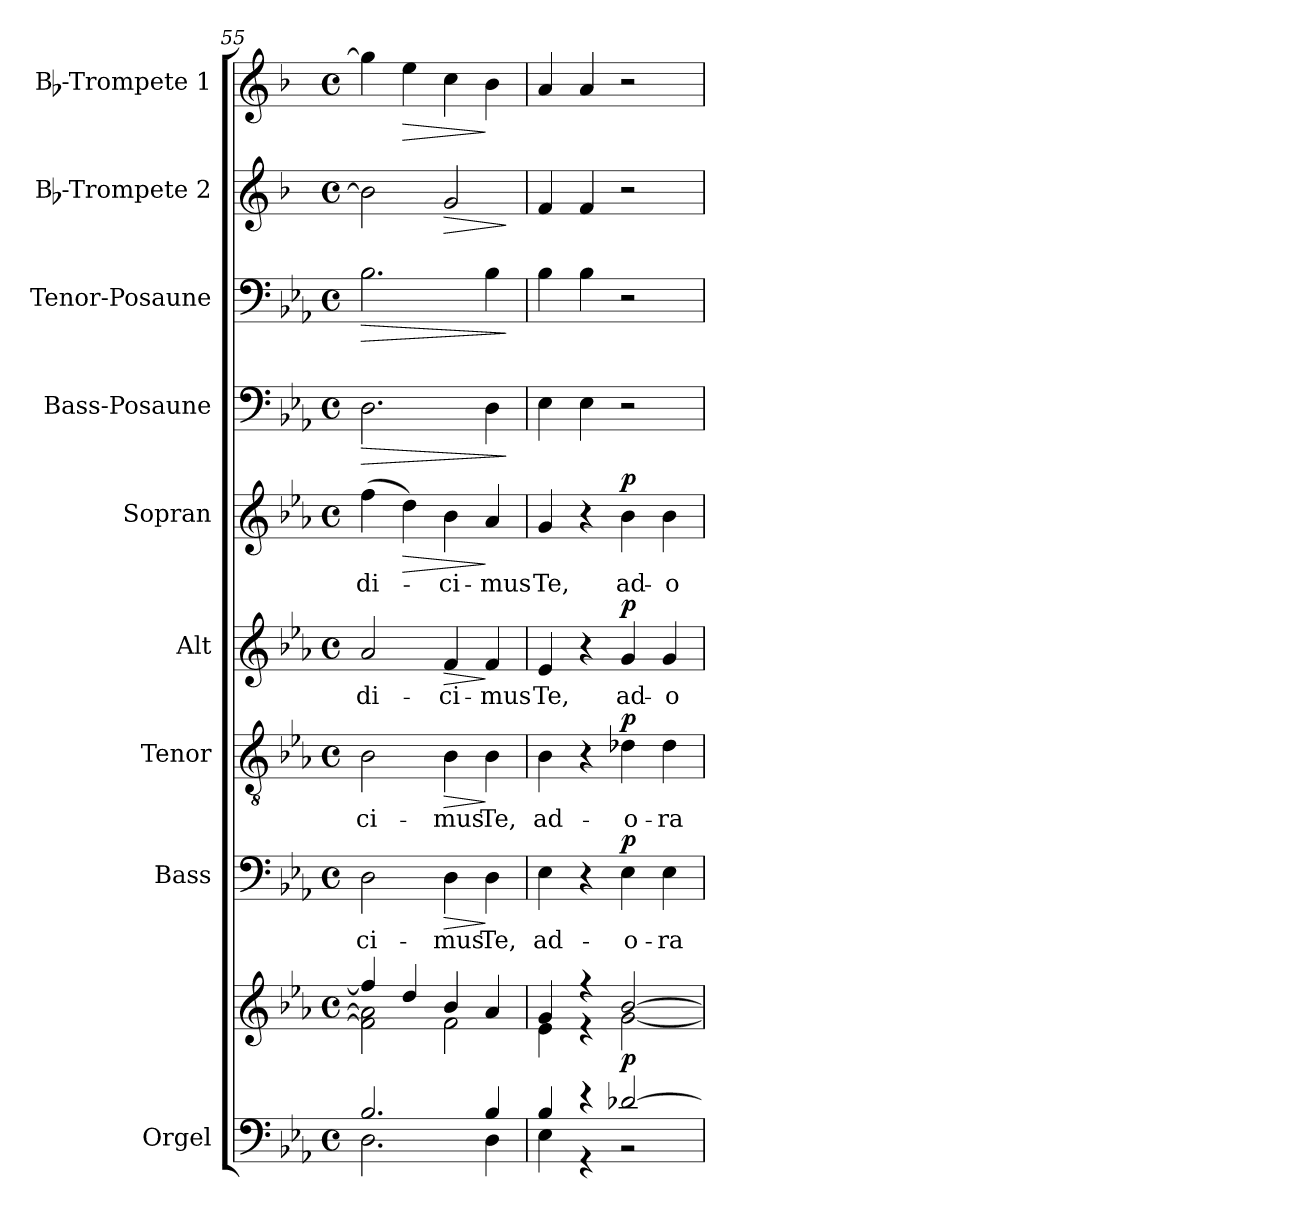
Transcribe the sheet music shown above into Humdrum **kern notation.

**kern	**kern	**dynam	**kern	**text	**dynam	**kern	**text	**dynam	**kern	**text	**dynam	**kern	**text	**dynam	**kern	**dynam	**kern	**dynam	**kern	**dynam	**kern	**dynam
*part9	*part9	*part9	*part8	*part8	*part8	*part7	*part7	*part7	*part6	*part6	*part6	*part5	*part5	*part5	*part4	*part4	*part3	*part3	*part2	*part2	*part1	*part1
*staff10	*staff9	*staff9/10	*staff8	*staff8	*staff8	*staff7	*staff7	*staff7	*staff6	*staff6	*staff6	*staff5	*staff5	*staff5	*staff4	*staff4	*staff3	*staff3	*staff2	*staff2	*staff1	*staff1
*I"Orgel	*	*	*I"Bass	*	*	*I"Tenor	*	*	*I"Alt	*	*	*I"Sopran	*	*	*I"Bass-Posaune	*	*I"Tenor-Posaune	*	*I"Bb-Trompete 2	*	*I"Bb-Trompete 1	*
*I'Org.	*	*	*I'B.	*	*	*I'T.	*	*	*I'A.	*	*	*I'S.	*	*	*I'B. Pos.	*	*I'T. Pos.	*	*I'Trp. 2	*	*I'Trp. 1	*
*clefF4	*clefG2	*	*clefF4	*	*	*clefGv2	*	*	*clefG2	*	*	*clefG2	*	*	*clefF4	*	*clefF4	*	*clefG2	*	*clefG2	*
*	*	*	*	*	*	*	*	*	*	*	*	*	*	*	*	*	*	*	*ITrd1c2	*	*ITrd1c2	*
*k[b-e-a-]	*k[b-e-a-]	*	*k[b-e-a-]	*	*	*k[b-e-a-]	*	*	*k[b-e-a-]	*	*	*k[b-e-a-]	*	*	*k[b-e-a-]	*	*k[b-e-a-]	*	*k[b-e-a-]	*	*k[b-e-a-]	*
*E-:	*E-:	*	*E-:	*	*	*E-:	*	*	*E-:	*	*	*E-:	*	*	*E-:	*	*E-:	*	*E-:	*	*E-:	*
*M4/4	*M4/4	*	*M4/4	*	*	*M4/4	*	*	*M4/4	*	*	*M4/4	*	*	*M4/4	*	*M4/4	*	*M4/4	*	*M4/4	*
*met(c)	*met(c)	*	*met(c)	*	*	*met(c)	*	*	*met(c)	*	*	*met(c)	*	*	*met(c)	*	*met(c)	*	*met(c)	*	*met(c)	*
=55	=55	=55	=55	=55	=55	=55	=55	=55	=55	=55	=55	=55	=55	=55	=55	=55	=55	=55	=55	=55	=55	=55
*^	*^	*	*	*	*	*	*	*	*	*	*	*	*	*	*	*	*	*	*	*	*	*
!	!	!	!	!	!	!LO:LY:b	!	!	!LO:LY:b	!	!	!LO:LY:b	!	!	!LO:LY:b	!	!	!LO:HP:b	!	!LO:HP:b	!	!	!	!
2.B-/	2.D\	4ff/]	2f\] 2a-\]	.	2D\	-ci-	.	2B-\	-ci-	.	2a-/	-di-	.	(>4ff\	-di-	.	2.D\	>	2.B-\	>	2a-\]	.	4ff\]	.
!	!	!	!	!	!	!	!	!	!	!	!	!	!	!	!	!LO:HP:b	!	!	!	!	!	!	!	!LO:HP:b
.	.	4dd/	.	.	.	.	.	.	.	.	.	.	.	4dd\)	.	>	.	.	.	.	.	.	4dd\	>
!	!	!	!	!	!	!LO:LY:b	!LO:HP:b	!	!LO:LY:b	!LO:HP:b	!	!LO:LY:b	!LO:HP:b	!	!LO:LY:b	!	!	!	!	!	!	!LO:HP:b	!	!
.	.	4b-/	2f\	.	4D\	-mus	>	4B-\	-mus	>	4f/	-ci-	>	4b-\	-ci-	.	.	.	.	.	2f/	>	4b-\	.
!	!	!	!	!	!	!LO:LY:b	!	!	!LO:LY:b	!	!	!LO:LY:b	!	!	!LO:LY:b	!	!	!	!	!	!	!	!	!
4B-/	4D\	4a-/	.	.	4D\	Te,	]	4B-\	Te,	]	4f/	-mus	]	4a-/	-mus	]	4D\	.	4B-\	.	.	.	4a-\	]
*v	*v	*	*	*	*	*	*	*	*	*	*	*	*	*	*	*	*	*	*	*	*	*	*	*
*	*v	*v	*	*	*	*	*	*	*	*	*	*	*	*	*	*	*	*	*	*	*	*	*
.	.	.	.	.	.	.	.	.	.	.	.	.	.	.	.	]	.	]	.	]	.	.
=56	=56	=56	=56	=56	=56	=56	=56	=56	=56	=56	=56	=56	=56	=56	=56	=56	=56	=56	=56	=56	=56	=56
*^	*^	*	*	*	*	*	*	*	*	*	*	*	*	*	*	*	*	*	*	*	*	*
!	!	!	!	!	!	!LO:LY:b	!	!	!LO:LY:b	!	!	!LO:LY:b	!	!	!LO:LY:b	!	!	!	!	!	!	!	!	!
4B-/	4E-\	4g/	4e-\	.	4E-\	ad-	.	4B-\	ad-	.	4e-/	Te,	.	4g/	Te,	.	4E-\	.	4B-\	.	4e-/	.	4g/	.
4r	4r	4r	4r	.	4r	.	.	4r	.	.	4r	.	.	4r	.	.	4E-\	.	4B-\	.	4e-/	.	4g/	.
!	!	!	!	!LO:DY:b	!	!LO:LY:b	!LO:DY:a	!	!LO:LY:b	!LO:DY:a	!	!LO:LY:b	!LO:DY:a	!	!LO:LY:b	!LO:DY:a	!	!	!	!	!	!	!	!
[>2d-X/	2r	[>2b-/	[<2g\	p	4E-\	-o-	p	4d-X\	-o-	p	4g/	ad-	p	4b-\	ad-	p	2r	.	2r	.	2r	.	2r	.
!	!	!	!	!	!	!LO:LY:b	!	!	!LO:LY:b	!	!	!LO:LY:b	!	!	!LO:LY:b	!	!	!	!	!	!	!	!	!
.	.	.	.	.	4E-\	-ra-	.	4d-\	-ra-	.	4g/	-o-	.	4b-\	-o-	.	.	.	.	.	.	.	.	.
*v	*v	*	*	*	*	*	*	*	*	*	*	*	*	*	*	*	*	*	*	*	*	*	*	*
*	*v	*v	*	*	*	*	*	*	*	*	*	*	*	*	*	*	*	*	*	*	*	*	*
=	=	=	=	=	=	=	=	=	=	=	=	=	=	=	=	=	=	=	=	=	=	=
*-	*-	*-	*-	*-	*-	*-	*-	*-	*-	*-	*-	*-	*-	*-	*-	*-	*-	*-	*-	*-	*-	*-
